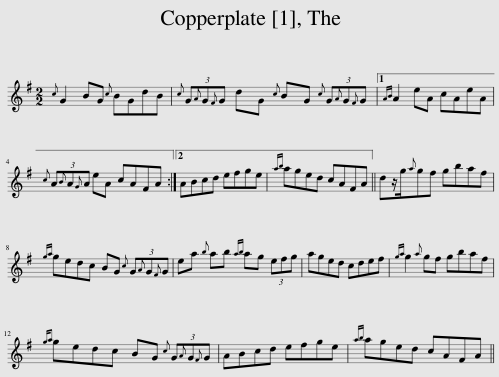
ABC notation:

X:1
L:1/8
M:2/2
I:linebreak $
K:G
V:1 treble
V:1
{c} G2 BG{c} BGdB |{c} (3G{A}G{F}G dG{c} BG{c} (3G{A}G{F}G |1{AB} A2 eA cAeA |${c} (3A{B}A{G}A eA cAFA :|2 ABcd efge | %5
{ab} aged cAFA || dz/g/{a}gf gbaf |${ga} gedc BG{c} (3G{A}G{F}G | ea{b} ab{ab} ag (3efg | aged cdef | %10
{ga} g2{a} gf gbaf |${ga} gedc BG{c} (3G{A}G{F}G | ABcd efge |{ab} aged cAFA || %14
